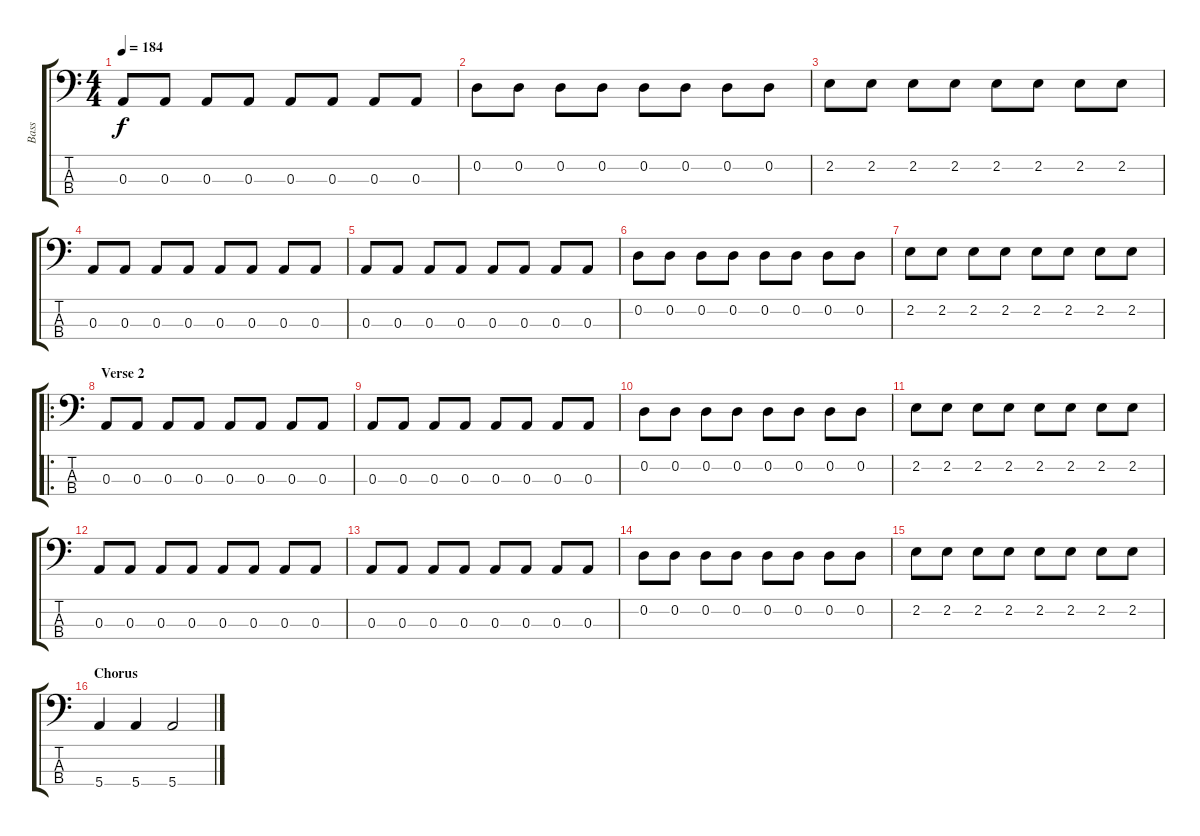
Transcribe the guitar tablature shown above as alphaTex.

\track ("Bass" "Bass") {instrument electricbasspick}
\staff {score tabs}
\tuning (G2 D2 A1 E1) {hide}
\ts (4 4)
\tempo 184
\clef f4
\ks c
0.3.8{dy f} 0.3.8 0.3.8 0.3.8 0.3.8 0.3.8 0.3.8 0.3.8 |
0.2.8 0.2.8 0.2.8 0.2.8 0.2.8 0.2.8 0.2.8 0.2.8 |
2.2.8 2.2.8 2.2.8 2.2.8 2.2.8 2.2.8 2.2.8 2.2.8 |
0.3.8 0.3.8 0.3.8 0.3.8 0.3.8 0.3.8 0.3.8 0.3.8 |
0.3.8 0.3.8 0.3.8 0.3.8 0.3.8 0.3.8 0.3.8 0.3.8 |
0.2.8 0.2.8 0.2.8 0.2.8 0.2.8 0.2.8 0.2.8 0.2.8 |
2.2.8 2.2.8 2.2.8 2.2.8 2.2.8 2.2.8 2.2.8 2.2.8 |
\ro
\section ("" "Verse 2")
0.3.8 0.3.8 0.3.8 0.3.8 0.3.8 0.3.8 0.3.8 0.3.8 |
0.3.8 0.3.8 0.3.8 0.3.8 0.3.8 0.3.8 0.3.8 0.3.8 |
0.2.8 0.2.8 0.2.8 0.2.8 0.2.8 0.2.8 0.2.8 0.2.8 |
2.2.8 2.2.8 2.2.8 2.2.8 2.2.8 2.2.8 2.2.8 2.2.8 |
0.3.8 0.3.8 0.3.8 0.3.8 0.3.8 0.3.8 0.3.8 0.3.8 |
0.3.8 0.3.8 0.3.8 0.3.8 0.3.8 0.3.8 0.3.8 0.3.8 |
0.2.8 0.2.8 0.2.8 0.2.8 0.2.8 0.2.8 0.2.8 0.2.8 |
2.2.8 2.2.8 2.2.8 2.2.8 2.2.8 2.2.8 2.2.8 2.2.8 |
\section ("" "Chorus")
5.4.4 5.4.4 5.4.2
